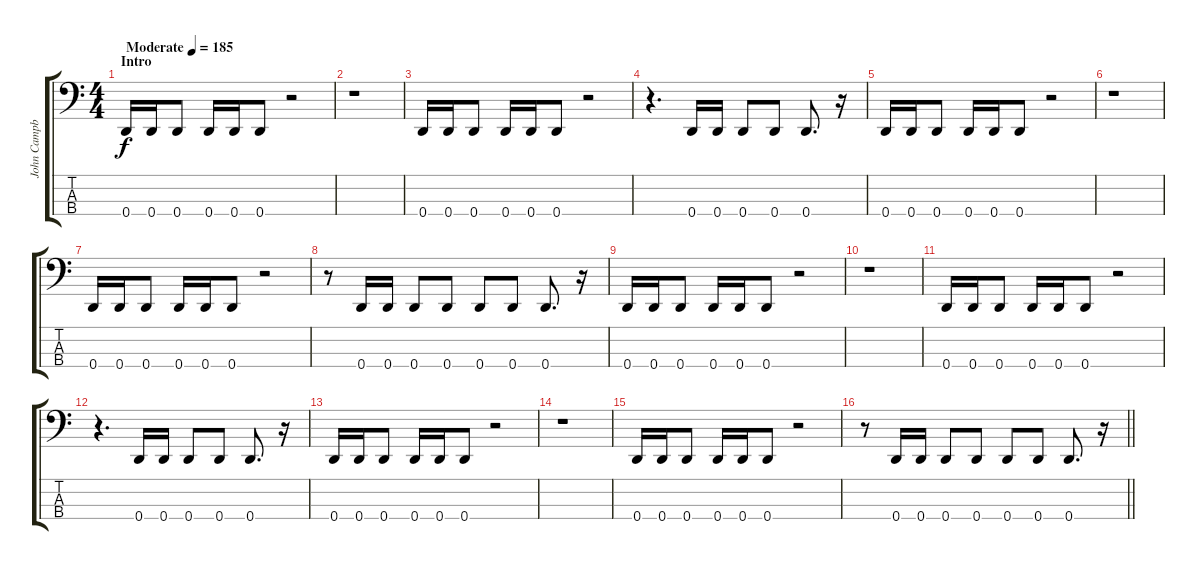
\track ("John Campbell" "John Campb") {instrument electricbasspick}
\staff {score tabs}
\tuning (G2 D2 A1 D1) {hide}
\ts (4 4)
\section ("" "Intro")
\tempo (185 "Moderate")
\clef f4
\ks c
0.4.16{dy f instrument electricbasspick} 0.4.16 0.4.8 0.4.16 0.4.16 0.4.8 r.2 |
r.1 |
0.4.16 0.4.16 0.4.8 0.4.16 0.4.16 0.4.8 r.2 |
r.4{d} 0.4.16 0.4.16 0.4.8 0.4.8 0.4.8{d} r.16 |
0.4.16 0.4.16 0.4.8 0.4.16 0.4.16 0.4.8 r.2 |
r.1 |
0.4.16 0.4.16 0.4.8 0.4.16 0.4.16 0.4.8 r.2 |
r.8 0.4.16 0.4.16 0.4.8 0.4.8 0.4.8 0.4.8 0.4.8{d} r.16 |
0.4.16 0.4.16 0.4.8 0.4.16 0.4.16 0.4.8 r.2 |
r.1 |
0.4.16 0.4.16 0.4.8 0.4.16 0.4.16 0.4.8 r.2 |
r.4{d} 0.4.16 0.4.16 0.4.8 0.4.8 0.4.8{d} r.16 |
0.4.16 0.4.16 0.4.8 0.4.16 0.4.16 0.4.8 r.2 |
r.1 |
0.4.16 0.4.16 0.4.8 0.4.16 0.4.16 0.4.8 r.2 |
\barLineRight lightlight
r.8 0.4.16 0.4.16 0.4.8 0.4.8 0.4.8 0.4.8 0.4.8{d} r.16
